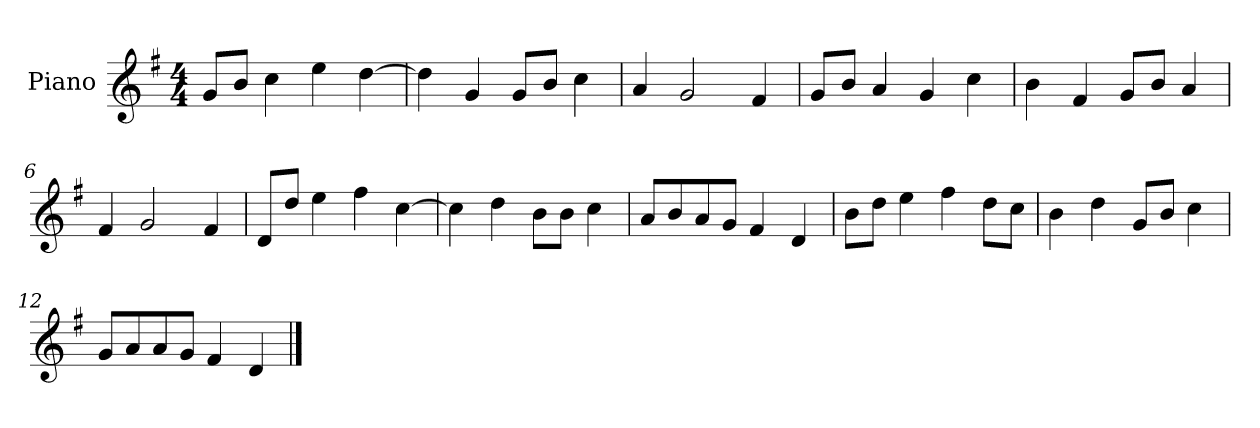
**kern
*part1
*staff1
*I"Piano
*I'P-no
*clefG2
*k[f#]
*M4/4
*MM90
=1
8g/L
8b/J
4cc\
4ee\
[4dd\
=2
4dd\]
4g/
8g/L
8b/J
4cc\
=3
4a/
2g/
4f#/
=4
8g/L
8b/J
4a/
4g/
4cc\
=5
4b\
4f#/
8g/L
8b/J
4a/
=6
4f#/
2g/
4f#/
=7
8d/L
8dd/J
4ee\
4ff#\
[4cc\
=8
4cc\]
4dd\
8b\L
8b\J
4cc\
!!LO:LB:g=z
=9
8a/L
8b/
8a/
8g/J
4f#/
4d/
=10
8b\L
8dd\J
4ee\
4ff#\
8dd\L
8cc\J
=11
4b\
4dd\
8g/L
8b/J
4cc\
=12
8g/L
8a/
8a/
8g/J
4f#/
4d/
==
*-
